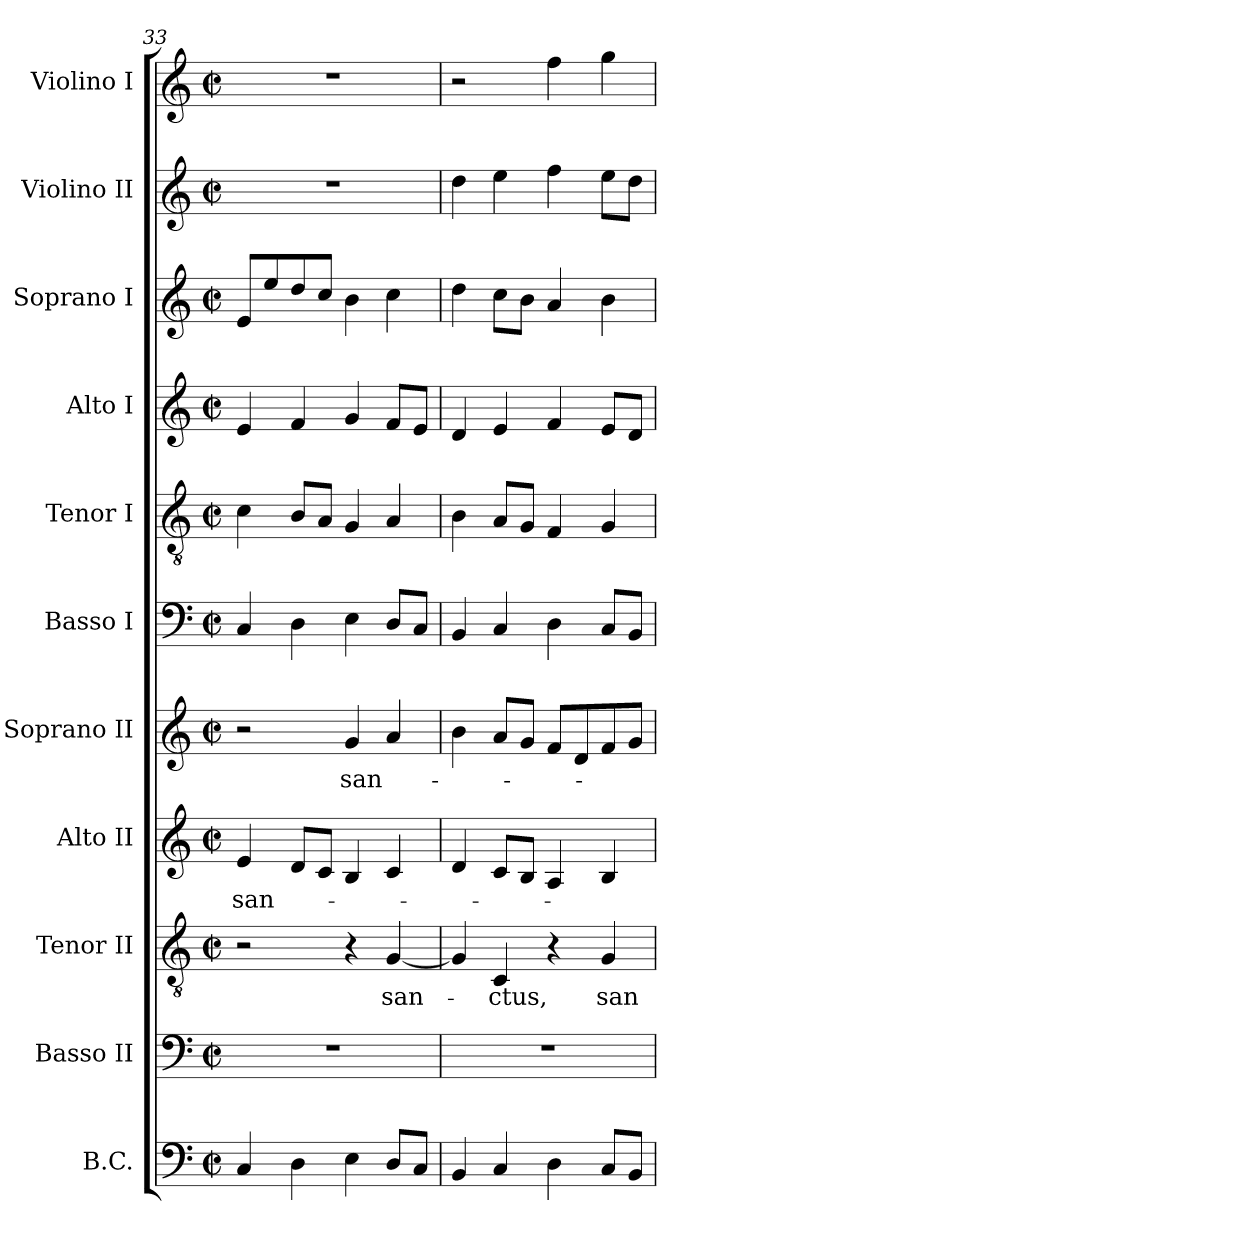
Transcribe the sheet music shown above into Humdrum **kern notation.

**kern	**kern	**kern	**text	**kern	**text	**kern	**text	**kern	**kern	**kern	**kern	**kern	**kern
*part11	*part10	*part9	*part9	*part8	*part8	*part7	*part7	*part6	*part5	*part4	*part3	*part2	*part1
*staff11	*staff10	*staff9	*staff9	*staff8	*staff8	*staff7	*staff7	*staff6	*staff5	*staff4	*staff3	*staff2	*staff1
*I"B.C.	*I"Basso II	*I"Tenor II	*	*I"Alto II	*	*I"Soprano II	*	*I"Basso I	*I"Tenor I	*I"Alto I	*I"Soprano I	*I"Violino II	*I"Violino I
*I'BC	*I'B 2	*I'T 2	*	*I'A 2	*	*I'S 2	*	*I'B 1	*I'T 1	*I'A 1	*I'S 1	*I'Vln. II	*I'Vln. I
*clefF4	*clefF4	*clefGv2	*	*clefG2	*	*clefG2	*	*clefF4	*clefGv2	*clefG2	*clefG2	*clefG2	*clefG2
*k[]	*k[]	*k[]	*	*k[]	*	*k[]	*	*k[]	*k[]	*k[]	*k[]	*k[]	*k[]
*C:	*C:	*C:	*	*C:	*	*C:	*	*C:	*C:	*C:	*C:	*C:	*C:
*M2/2	*M2/2	*M2/2	*	*M2/2	*	*M2/2	*	*M2/2	*M2/2	*M2/2	*M2/2	*M2/2	*M2/2
*met(c|)	*met(c|)	*met(c|)	*	*met(c|)	*	*met(c|)	*	*met(c|)	*met(c|)	*met(c|)	*met(c|)	*met(c|)	*met(c|)
=33	=33	=33	=33	=33	=33	=33	=33	=33	=33	=33	=33	=33	=33
!	!	!	!	!	!LO:LY:b	!	!	!	!	!	!	!	!
4C/	1r	2r	.	4e/	san-	2r	.	4C/	4c\	4e/	8e/L	1r	1r
.	.	.	.	.	.	.	.	.	.	.	8ee/	.	.
4D\	.	.	.	8d/L	.	.	.	4D\	8B/L	4f/	8dd/	.	.
.	.	.	.	8c/J	.	.	.	.	8A/J	.	8cc/J	.	.
!	!	!	!	!	!	!	!LO:LY:b	!	!	!	!	!	!
4E\	.	4r	.	4B/	.	4g/	san-	4E\	4G/	4g/	4b\	.	.
!	!	!	!LO:LY:b	!	!	!	!	!	!	!	!	!	!
8D/L	.	[4G/	san-	4c/	.	4a/	.	8D/L	4A/	8f/L	4cc\	.	.
8C/J	.	.	.	.	.	.	.	8C/J	.	8e/J	.	.	.
=34	=34	=34	=34	=34	=34	=34	=34	=34	=34	=34	=34	=34	=34
4BB/	1r	4G/]	.	4d/	.	4b\	.	4BB/	4B\	4d/	4dd\	4dd\	2r
!	!	!	!LO:LY:b	!	!	!	!	!	!	!	!	!	!
4C/	.	4C/	-ctus,	8c/L	.	8a/L	.	4C/	8A/L	4e/	8cc\L	4ee\	.
.	.	.	.	8B/J	.	8g/J	.	.	8G/J	.	8b\J	.	.
4D\	.	4r	.	4A/	.	8f/L	.	4D\	4F/	4f/	4a/	4ff\	4ff\
.	.	.	.	.	.	8d/	.	.	.	.	.	.	.
!	!	!	!LO:LY:b	!	!	!	!	!	!	!	!	!	!
8C/L	.	4G/	san-	4B/	.	8f/	.	8C/L	4G/	8e/L	4b\	8ee\L	4gg\
8BB/J	.	.	.	.	.	8g/J	.	8BB/J	.	8d/J	.	8dd\J	.
=	=	=	=	=	=	=	=	=	=	=	=	=	=
*-	*-	*-	*-	*-	*-	*-	*-	*-	*-	*-	*-	*-	*-
